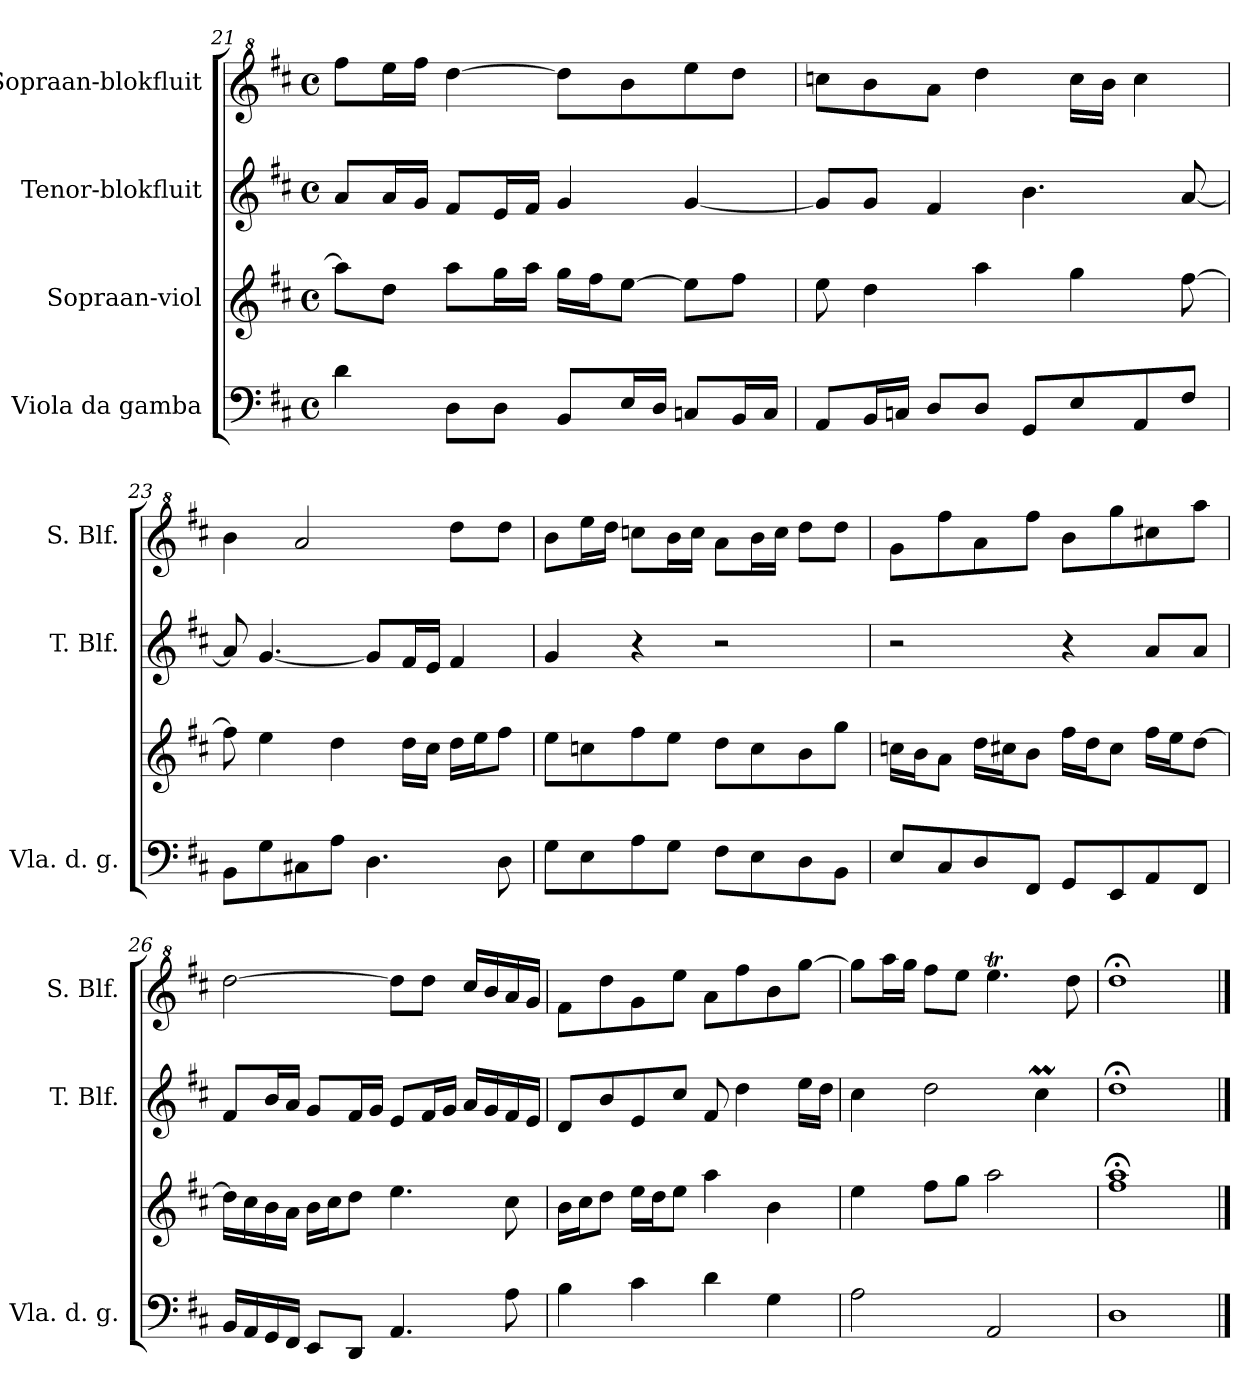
**kern	**kern	**kern	**kern
*part4	*part3	*part2	*part1
*staff4	*staff3	*staff2	*staff1
*I"Viola da gamba	*I"Sopraan-viol	*I"Tenor-blokfluit	*I"Sopraan-blokfluit
*I'Vla. d. g.	*	*I'T. Blf.	*I'S. Blf.
*clefF4	*clefG2	*clefG2	*clefG^2
*k[f#c#]	*k[f#c#]	*k[f#c#]	*k[f#c#]
*M4/4	*M4/4	*M4/4	*M4/4
*met(c)	*met(c)	*met(c)	*met(c)
=21	=21	=21	=21
4d\	8aa\L]	8a/L	8fff#\L
.	8dd\J	16a/L	16eee\L
.	.	16g/JJ	16fff#\JJ
8D\L	8aa\L	8f#/L	[4ddd\
8D\J	16gg\L	16e/L	.
.	16aa\JJ	16f#/JJ	.
8BB/L	16gg\LL	4g/	8ddd\L]
.	16ff#\J	.	.
16E/L	[8ee\J	.	8bb\
16D/JJ	.	.	.
8Cn/L	8ee\L]	[4g/	8eee\
16BB/L	8ff#\J	.	8ddd\J
16C/JJ	.	.	.
=22	=22	=22	=22
8AA/L	8ee\	8g/L]	8cccn\L
16BB/L	4dd\	8g/J	8bb\
16Cn/JJ	.	.	.
8D/L	.	4f#/	8aa\J
8D/J	4aa\	.	4ddd\
8GG/L	.	4.b\	.
8E/	4gg\	.	16ccc\LL
.	.	.	16bb\JJ
8AA/	.	.	4ccc\
8F#/J	[8ff#\	[8a/	.
!!LO:LB:g=z
=23	=23	=23	=23
8BB\L	8ff#\]	8a/]	4bb\
8G\	4ee\	[4.g/	.
8C#X\	.	.	2aa/
8A\J	4dd\	.	.
4.D\	.	8g/L]	.
.	16dd\LL	16f#/L	.
.	16cc#\JJ	16e/JJ	.
.	16dd\LL	4f#/	8ddd\L
.	16ee\J	.	.
8D\	8ff#\J	.	8ddd\J
=24	=24	=24	=24
8G\L	8ee\L	4g/	8bb\L
8E\	8ccn\	.	16eee\L
.	.	.	16ddd\JJ
8A\	8ff#\	4r	8cccn\L
8G\J	8ee\J	.	16bb\L
.	.	.	16ccc\JJ
8F#\L	8dd\L	2r	8aa\L
8E\	8cc\	.	16bb\L
.	.	.	16ccc\JJ
8D\	8b\	.	8ddd\L
8BB\J	8gg\J	.	8ddd\J
=25	=25	=25	=25
8E/L	16ccn\LL	2r	8gg\L
.	16b\J	.	.
8C#/	8a\J	.	8fff#\
8D/	16dd\LL	.	8aa\
.	16cc#X\J	.	.
8FF#/J	8b\J	.	8fff#\J
8GG/L	16ff#\LL	4r	8bb\L
.	16dd\J	.	.
8EE/	8cc#\J	.	8ggg\
8AA/	16ff#\LL	8a/L	8ccc#X\
.	16ee\J	.	.
8FF#/J	[8dd\J	8a/J	8aaa\J
!!LO:LB:g=z
=26	=26	=26	=26
16BB/LL	16dd\LL]	8f#/L	[2ddd\
16AA/	16cc#\	.	.
16GG/	16b\	16b/L	.
16FF#/JJ	16a\JJ	16a/JJ	.
8EE/L	16b\LL	8g/L	.
.	16cc#\J	.	.
8DD/J	8dd\J	16f#/L	.
.	.	16g/JJ	.
4.AA/	4.ee\	8e/L	8ddd\L]
.	.	16f#/L	8ddd\J
.	.	16g/JJ	.
.	.	16a/LL	16ccc#/LL
.	.	16g/	16bb/
8A\	8cc#\	16f#/	16aa/
.	.	16e/JJ	16gg/JJ
=27	=27	=27	=27
4B\	16b\LL	8d/L	8ff#\L
.	16cc#\J	.	.
.	8dd\J	8b/	8ddd\
4c#\	16ee\LL	8e/	8gg\
.	16dd\J	.	.
.	8ee\J	8cc#/J	8eee\J
4d\	4aa\	8f#/	8aa\L
.	.	4dd\	8fff#\
4G\	4b\	.	8bb\
.	.	16ee\LL	[8ggg\J
.	.	16dd\JJ	.
=28	=28	=28	=28
2A\	4ee\	4cc#\	8ggg\L]
.	.	.	16aaa\L
.	.	.	16ggg\JJ
.	8ff#\L	2dd\	8fff#\L
.	8gg\J	.	8eee\J
2AA/	2aa\	.	4.eeeT\
.	.	4cc#m\	.
.	.	.	8ddd\
=29	=29	=29	=29
1D	1ff#;< 1aa;<	1dd;<	1ddd;<
==	==	==	==
*-	*-	*-	*-
